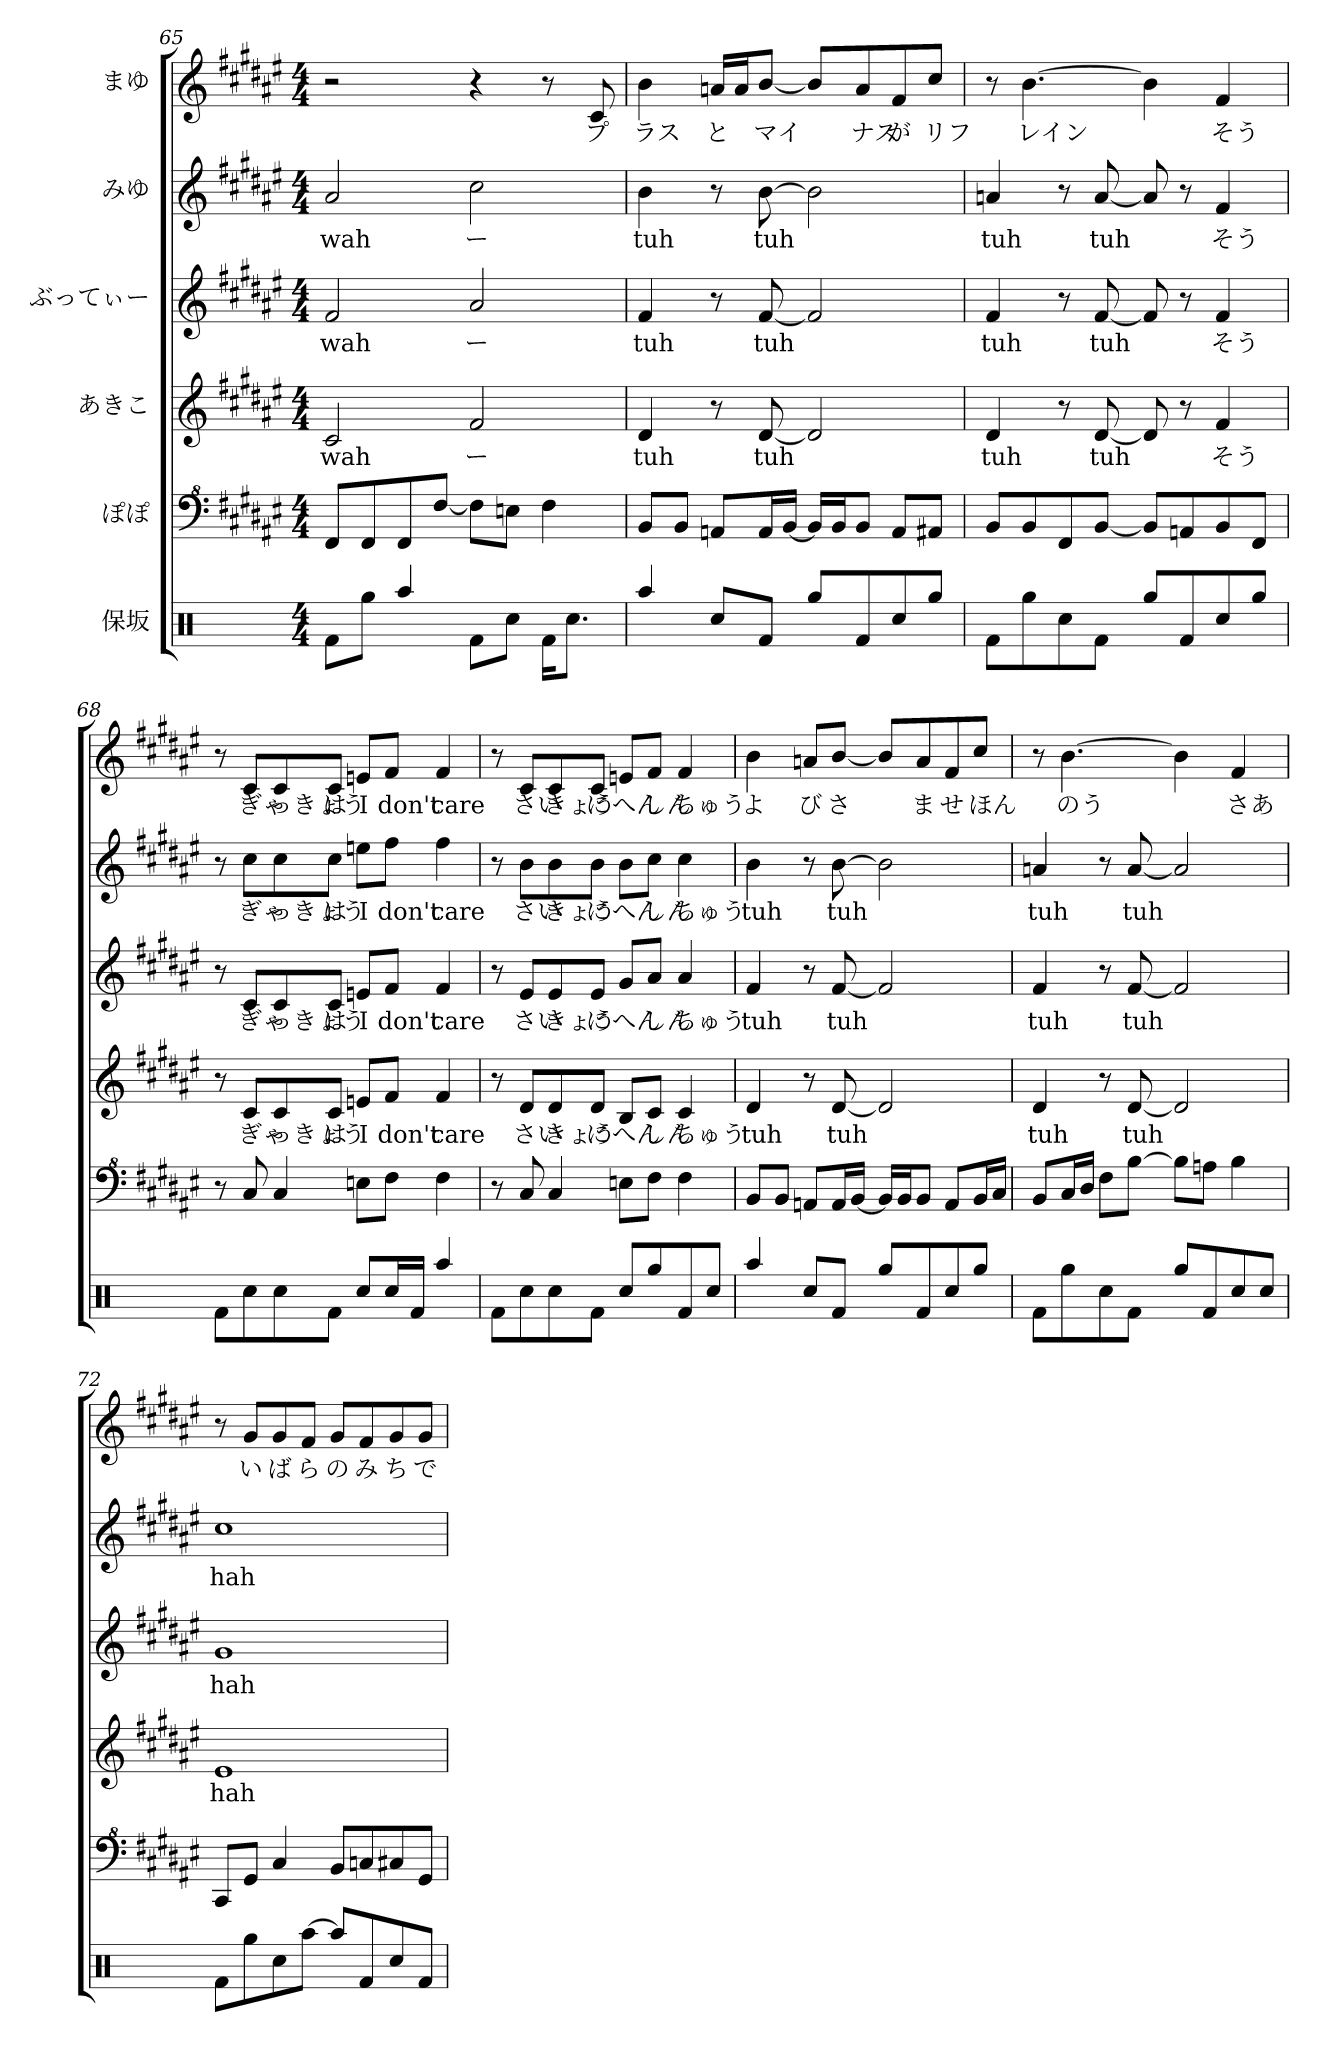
**kern	**kern	**kern	**text	**kern	**text	**kern	**text	**kern	**text
*part6	*part5	*part4	*part4	*part3	*part3	*part2	*part2	*part1	*part1
*staff6	*staff5	*staff4	*staff4	*staff3	*staff3	*staff2	*staff2	*staff1	*staff1
*I"保坂	*I"ぽぽ	*I"あきこ	*	*I"ぶってぃー	*	*I"みゆ	*	*I"まゆ	*
*clefX	*clefF^4	*clefG2	*	*clefG2	*	*clefG2	*	*clefG2	*
*k[]	*k[f#c#g#d#a#e#]	*k[f#c#g#d#a#e#]	*	*k[f#c#g#d#a#e#]	*	*k[f#c#g#d#a#e#]	*	*k[f#c#g#d#a#e#]	*
*M4/4	*M4/4	*M4/4	*	*M4/4	*	*M4/4	*	*M4/4	*
=65	=65	=65	=65	=65	=65	=65	=65	=65	=65
8Rf\L	8F#L	2c#	wah	2f#	wah	2a#	wah	2r	.
8Rgg\J	8F#	.	.	.	.	.	.	.	.
4Raa/	8F#	.	.	.	.	.	.	.	.
.	[8f#J	.	.	.	.	.	.	.	.
8Rf\L	8f#L]	2f#	ー	2a#	ー	2cc#	ー	4r	.
8Rcc\J	8enJ	.	.	.	.	.	.	.	.
16Rf\KL	4f#	.	.	.	.	.	.	8r	.
8.Rcc\J	.	.	.	.	.	.	.	.	.
.	.	.	.	.	.	.	.	8c#	プ
=66	=66	=66	=66	=66	=66	=66	=66	=66	=66
4Raa/	8BL	4d#	tuh	4f#	tuh	4b	tuh	4b	ラス
.	8BJ	.	.	.	.	.	.	.	.
8Rcc/L	8AnL	8r	.	8r	.	8r	.	16anLL	と
.	.	.	.	.	.	.	.	16aJ	.
8Rf/J	16AL	[8d#	tuh	[8f#	tuh	[8b	tuh	[8bJ	マイ
.	[16BJJ	.	.	.	.	.	.	.	.
8Rgg/L	16BLL]	2d#]	.	2f#]	.	2b]	.	8bL]	.
.	16BJ	.	.	.	.	.	.	.	.
8Rf/	8BJ	.	.	.	.	.	.	8a	ナス
8Rcc/	8AL	.	.	.	.	.	.	8f#	が
8Rgg/J	8A#XJ	.	.	.	.	.	.	8cc#J	リフ
=67	=67	=67	=67	=67	=67	=67	=67	=67	=67
8Rf\L	8BL	4d#	tuh	4f#	tuh	4an	tuh	8r	.
8Rgg\	8B	.	.	.	.	.	.	[4.b	レイン
8Rcc\	8F#	8r	.	8r	.	8r	.	.	.
8Rf\J	[8BJ	[8d#	tuh	[8f#	tuh	[8a	tuh	.	.
8Rgg/L	8BL]	8d#]	.	8f#]	.	8a]	.	4b]	.
8Rf/	8An	8r	.	8r	.	8r	.	.	.
8Rcc/	8B	4f#	そう	4f#	そう	4f#	そう	4f#	そう
8Rgg/J	8F#J	.	.	.	.	.	.	.	.
=68	=68	=68	=68	=68	=68	=68	=68	=68	=68
8Rf\L	8r	8r	.	8r	.	8r	.	8r	.
8Rcc\	8c#	8c#L	ぎゃ	8c#L	ぎゃ	8cc#L	ぎゃ	8c#L	ぎゃ
8Rcc\	4c#	8c#	っきょう	8c#	っきょう	8cc#	っきょう	8c#	っきょう
8Rf\J	.	8c#J	は	8c#J	は	8cc#J	は	8c#J	は
8Rcc/L	8enL	8enL	I	8enL	I	8eenL	I	8enL	I
16Rcc/L	8f#J	8f#J	don't	8f#J	don't	8ff#J	don't	8f#J	don't
16Rf/JJ	.	.	.	.	.	.	.	.	.
4Raa/	4f#	4f#	care	4f#	care	4ff#	care	4f#	care
=69	=69	=69	=69	=69	=69	=69	=69	=69	=69
8Rf\L	8r	8r	.	8r	.	8r	.	8r	.
8Rcc\	8c#	8d#L	さい	8e#L	さい	8bL	さい	8c#L	さい
8Rcc\	4c#	8d#	きょう	8e#	きょう	8b	きょう	8c#	きょう
8Rf\J	.	8d#J	に	8e#J	に	8bJ	に	8c#J	に
8Rcc/L	8enL	8BL	へん	8g#L	へん	8bL	へん	8enL	へん
8Rgg/	8f#J	8c#J	しん	8a#J	しん	8cc#J	しん	8f#J	しん
8Rf/	4f#	4c#	ちゅう	4a#	ちゅう	4cc#	ちゅう	4f#	ちゅう
8Rcc/J	.	.	.	.	.	.	.	.	.
=70	=70	=70	=70	=70	=70	=70	=70	=70	=70
4Raa/	8BL	4d#	tuh	4f#	tuh	4b	tuh	4b	よ
.	8BJ	.	.	.	.	.	.	.	.
8Rcc/L	8AnL	8r	.	8r	.	8r	.	8anL	び
8Rf/J	16AL	[8d#	tuh	[8f#	tuh	[8b	tuh	[8bJ	さ
.	[16BJJ	.	.	.	.	.	.	.	.
8Rgg/L	16BLL]	2d#]	.	2f#]	.	2b]	.	8bL]	.
.	16BJ	.	.	.	.	.	.	.	.
8Rf/	8BJ	.	.	.	.	.	.	8a	ま
8Rcc/	8AL	.	.	.	.	.	.	8f#	せ
8Rgg/J	16BL	.	.	.	.	.	.	8cc#J	ほん
.	16c#JJ	.	.	.	.	.	.	.	.
=71	=71	=71	=71	=71	=71	=71	=71	=71	=71
8Rf\L	8BL	4d#	tuh	4f#	tuh	4an	tuh	8r	.
8Rgg\	16c#L	.	.	.	.	.	.	[4.b	のう
.	16d#JJ	.	.	.	.	.	.	.	.
8Rcc\	8f#L	8r	.	8r	.	8r	.	.	.
8Rf\J	[8bJ	[8d#	tuh	[8f#	tuh	[8a	tuh	.	.
8Rgg/L	8bL]	2d#]	.	2f#]	.	2a]	.	4b]	.
8Rf/	8anJ	.	.	.	.	.	.	.	.
8Rcc/	4b	.	.	.	.	.	.	4f#	さあ
8Rcc/J	.	.	.	.	.	.	.	.	.
=72	=72	=72	=72	=72	=72	=72	=72	=72	=72
8Rf\L	8C#L	1e#	hah	1g#	hah	1cc#	hah	8r	.
8Rgg\	8G#J	.	.	.	.	.	.	8g#L	い
8Rcc\	4c#	.	.	.	.	.	.	8g#	ば
[8Raa\J	.	.	.	.	.	.	.	8f#J	ら
8Raa/L]	8BL	.	.	.	.	.	.	8g#L	の
8Rf/	8cn	.	.	.	.	.	.	8f#	み
8Rcc/	8c#X	.	.	.	.	.	.	8g#	ち
8Rf/J	8G#J	.	.	.	.	.	.	8g#J	で
=	=	=	=	=	=	=	=	=	=
*-	*-	*-	*-	*-	*-	*-	*-	*-	*-
